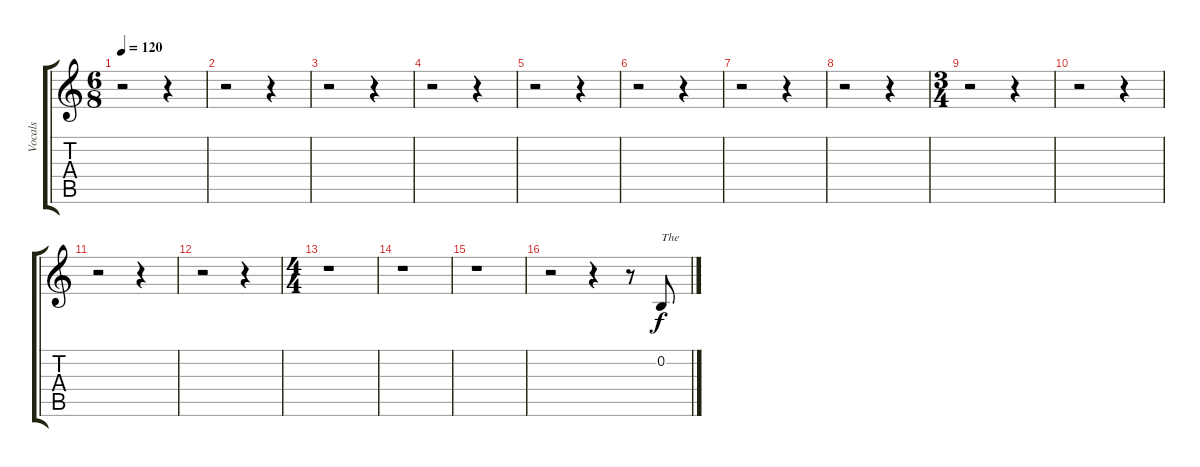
\track ("Vocals" "Vocals") {instrument synthvoice}
\staff {score tabs}
\tuning (E4 B3 G3 D3 A2 E2) {hide}
\ts (6 8)
\tempo 120
\clef g2
\ks c
r.2{dy f} r.4 |
r.2 r.4 |
r.2 r.4 |
r.2 r.4 |
r.2 r.4 |
r.2 r.4 |
r.2 r.4 |
r.2 r.4 |
\ts (3 4)
r.2 r.4 |
r.2 r.4 |
r.2 r.4 |
r.2 r.4 |
\ts (4 4)
r.1 |
r.1 |
r.1 |
r.2 r.4 r.8 0.2.8{txt "The"}
